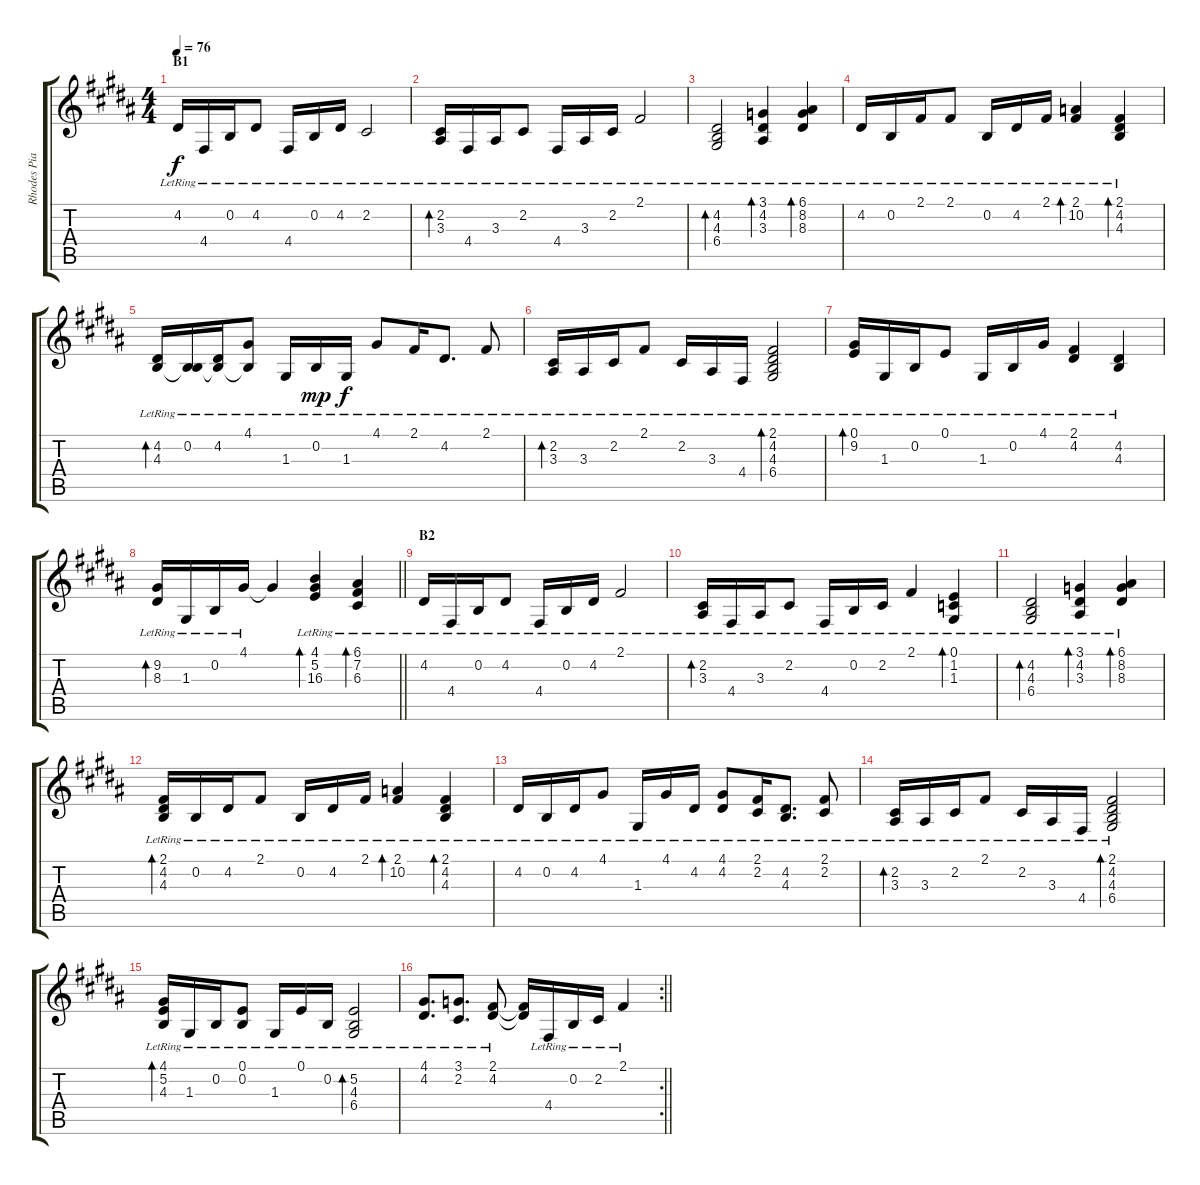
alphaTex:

\track ("Rhodes Piano (Accompany)" "Rhodes Pia") {instrument electricpiano1}
\staff {score tabs}
\tuning (E4 B3 G3 D3 A2 E2) {hide}
\ts (4 4)
\section ("" "B1")
\tempo 76
\clef g2
\ks b
4.2{lr}.16{dy f} 4.4{lr}.16 0.2{lr}.16 4.2{lr}.8 4.4{lr}.16 0.2{lr}.16 4.2{lr}.16 2.2{lr}.2 |
(2.2{lr} 3.3{lr}).16{bd 60} 4.4{lr}.16 3.3{lr}.16 2.2{lr}.8 4.4{lr}.16 3.3{lr}.16 2.2{lr}.16 2.1{lr}.2 |
(4.2{lr} 4.3{lr} 6.4{lr}).2{bd 60} (3.1{lr} 4.2{lr} 3.3{lr}).4{bd 60} (6.1{lr} 8.2{lr} 8.3{lr}).4{bd 60} |
4.2{lr}.16 0.2{lr}.16 2.1{lr}.16 2.1{lr}.8 0.2{lr}.16 4.2{lr}.16 2.1{lr}.16 (2.1{lr} 10.2{lr}).4{bd 60} (2.1{lr} 4.2{lr} 4.3{lr}).4{bd 60} |
(4.2{lr} 4.3{lr}).16{bd 60} (0.2{lr} 4.3{t}).16 (4.2{lr} 4.3{t}).16 (4.1{lr} 4.3{t}).8 1.3{lr}.16 0.2{lr}.16{dy mp} 1.3{lr}.16{dy f} 4.1{lr}.8 2.1{lr}.16 4.2{lr}.8{d} 2.1{lr}.8 |
(2.2{lr} 3.3{lr}).16{bd 60} 3.3{lr}.16 2.2{lr}.16 2.1{lr}.8 2.2{lr}.16 3.3{lr}.16 4.4{lr}.16 (2.1{lr} 4.2{lr} 4.3{lr} 6.4{lr}).2{bd 60} |
(0.1{lr} 9.2{lr}).16{bd 60} 1.3{lr}.16 0.2{lr}.16 0.1{lr}.8 1.3{lr}.16 0.2{lr}.16 4.1{lr}.16 (2.1{lr} 4.2{lr}).4 (4.2{lr} 4.3{lr}).4 |
\barLineRight lightlight
(9.2{lr} 8.3{lr}).16{bd 60} 1.3{lr}.16 0.2{lr}.16 4.1{lr}.16 4.1{t}.4 (4.1{lr} 5.2{lr} 16.3{lr}).4{bd 60} (6.1{lr} 7.2{lr} 6.3{lr}).4{bd 60} |
\section ("" "B2")
4.2{lr}.16 4.4{lr}.16 0.2{lr}.16 4.2{lr}.8 4.4{lr}.16 0.2{lr}.16 4.2{lr}.16 2.1{lr}.2 |
(2.2{lr} 3.3{lr}).16{bd 60} 4.4{lr}.16 3.3{lr}.16 2.2{lr}.8 4.4{lr}.16 0.2{lr}.16 2.2{lr}.16 2.1{lr}.4 (0.1{lr} 1.2{lr} 1.3{lr}).4{bd 60} |
(4.2{lr} 4.3{lr} 6.4{lr}).2{bd 60} (3.1{lr} 4.2{lr} 3.3{lr}).4{bd 60} (6.1{lr} 8.2{lr} 8.3{lr}).4{bd 60} |
(2.1{lr} 4.2{lr} 4.3{lr}).16{bd 60} 0.2{lr}.16 4.2{lr}.16 2.1{lr}.8 0.2{lr}.16 4.2{lr}.16 2.1{lr}.16 (2.1{lr} 10.2{lr}).4{bd 60} (2.1{lr} 4.2{lr} 4.3{lr}).4{bd 60} |
4.2{lr}.16 0.2{lr}.16 4.2{lr}.16 4.1{lr}.8 1.3{lr}.16 4.1{lr}.16 4.2{lr}.16 (4.1{lr} 4.2{lr}).8 (2.1{lr} 2.2{lr}).16 (4.2{lr} 4.3{lr}).8{d} (2.1{lr} 2.2{lr}).8 |
(2.2{lr} 3.3{lr}).16{bd 60} 3.3{lr}.16 2.2{lr}.16 2.1{lr}.8 2.2{lr}.16 3.3{lr}.16 4.4{lr}.16 (2.1{lr} 4.2{lr} 4.3{lr} 6.4{lr}).2{bd 60} |
(4.1{lr} 5.2{lr} 4.3{lr}).16{bd 60} 1.3{lr}.16 0.2{lr}.16 (0.1{lr} 0.2{lr}).8 1.3{lr}.16 0.1{lr}.16 0.2{lr}.16 (5.2{lr} 4.3{lr} 6.4{lr}).2{bd 60} |
\rc 2
\barLineRight lightlight
(4.1{lr} 4.2{lr}).8{d} (3.1{lr} 2.2{lr}).8{d} (2.1{lr} 4.2{lr}).8 (2.1{t} 4.2{t}).16 4.4{lr}.16 0.2{lr}.16 2.2{lr}.16 2.1{lr}.4
